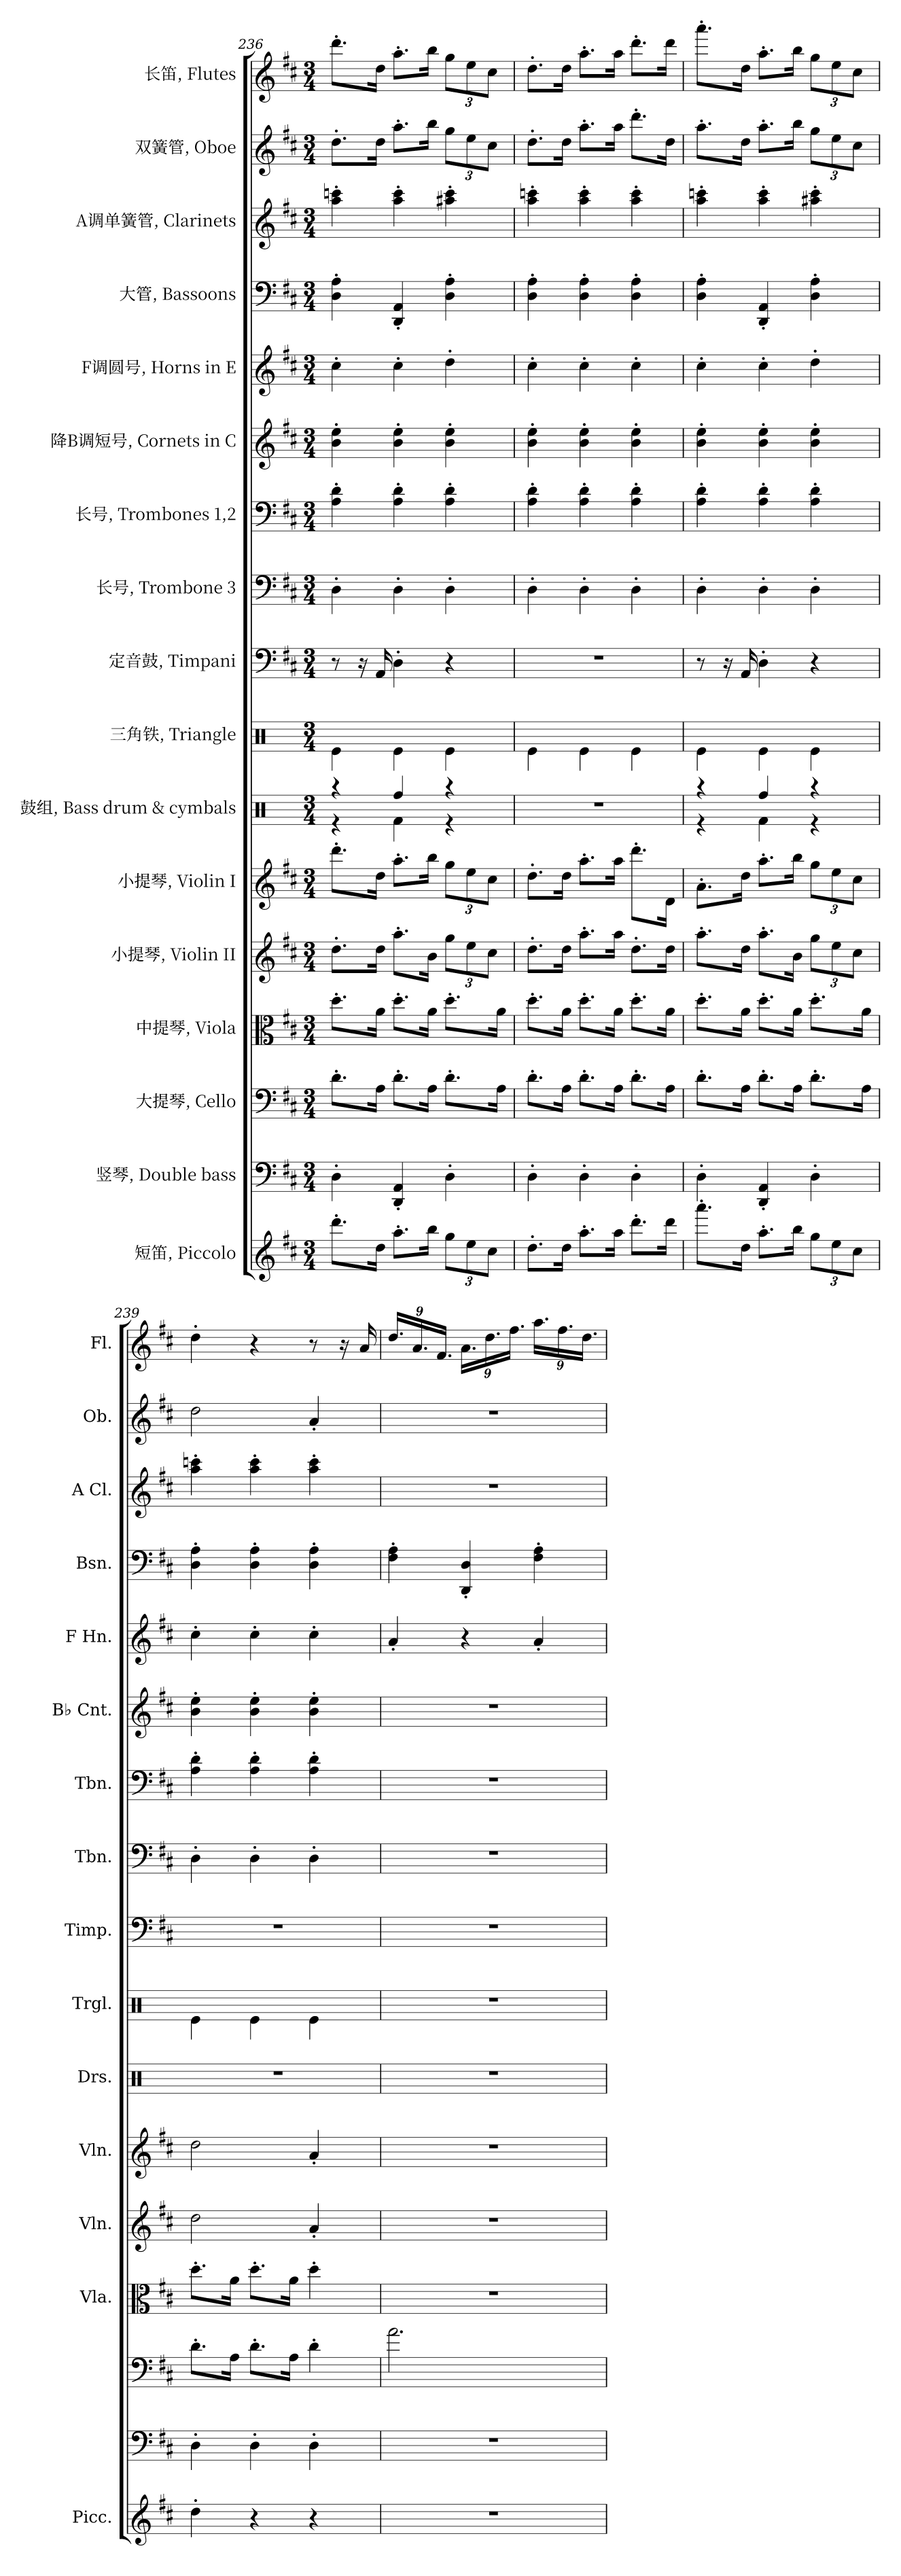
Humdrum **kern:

**kern	**kern	**kern	**kern	**kern	**kern	**kern	**kern	**kern	**kern	**kern	**kern	**kern	**kern	**kern	**kern	**kern
*part17	*part16	*part15	*part14	*part13	*part12	*part11	*part10	*part9	*part8	*part7	*part6	*part5	*part4	*part3	*part2	*part1
*staff17	*staff16	*staff15	*staff14	*staff13	*staff12	*staff11	*staff10	*staff9	*staff8	*staff7	*staff6	*staff5	*staff4	*staff3	*staff2	*staff1
*I"短笛, Piccolo	*I"竖琴, Double bass	*I"大提琴, Cello	*I"中提琴, Viola	*I"小提琴, Violin II	*I"小提琴, Violin I	*I"鼓组, Bass drum &amp; cymbals	*I"三角铁, Triangle	*I"定音鼓, Timpani	*I"长号, Trombone 3	*I"长号, Trombones 1,2	*I"降B调短号, Cornets in C	*I"F调圆号, Horns in E	*I"大管, Bassoons	*I"A调单簧管, Clarinets	*I"双簧管, Oboe	*I"长笛, Flutes
*I'Picc.	*	*	*I'Vla.	*I'Vln.	*I'Vln.	*I'Drs.	*I'Trgl.	*I'Timp.	*I'Tbn.	*I'Tbn.	*I'B♭ Cnt.	*I'F Hn.	*I'Bsn.	*I'A Cl.	*I'Ob.	*I'Fl.
*clefG2	*clefF4	*clefF4	*clefC3	*clefG2	*clefG2	*clefX	*clefX	*clefF4	*clefF4	*clefF4	*clefG2	*clefG2	*clefF4	*clefG2	*clefG2	*clefG2
*ITrd-7c-12	*	*	*	*	*	*	*	*	*	*	*ITrd1c2	*ITrd4c7	*	*ITrd2c3	*	*
*k[f#c#]	*k[f#c#]	*k[f#c#]	*k[f#c#]	*k[f#c#]	*k[f#c#]	*k[]	*k[]	*k[f#c#]	*k[f#c#]	*k[f#c#]	*k[]	*k[f#]	*k[f#c#]	*k[f#c#g#d#a#]	*k[f#c#]	*k[f#c#]
*M3/4	*M3/4	*M3/4	*M3/4	*M3/4	*M3/4	*M3/4	*M3/4	*M3/4	*M3/4	*M3/4	*M3/4	*M3/4	*M3/4	*M3/4	*M3/4	*M3/4
=236	=236	=236	=236	=236	=236	=236	=236	=236	=236	=236	=236	=236	=236	=236	=236	=236
*	*	*	*	*	*	*^	*	*	*	*	*	*	*	*	*	*
8.dddd'\L	4D'\	8.d'\L	8.dd'\L	8.dd'\L	8.ddd'\L	4r	4r	4Re\	8r	4D'\	4A\' 4d\'	4a\' 4dd\'	4f#'\	4D\' 4A\'	4ff#\' 4aan\'	8.dd'\L	8.ddd'\L
.	.	.	.	.	.	.	.	.	16r	.	.	.	.	.	.	.	.
16ddd\Jk	.	16A\Jk	16a\Jk	16dd\Jk	16dd\Jk	.	.	.	16AA/	.	.	.	.	.	.	16dd\Jk	16dd\Jk
8.aaa'\L	4DD/' 4AA/'	8.d'\L	8.dd'\L	8.aa'\L	8.aa'\L	4Rff/	4Rf\	4Re\	4D'\	4D'\	4A\' 4d\'	4a\' 4dd\'	4f#'\	4DD/' 4AA/'	4ff#\' 4aa\'	8.aa'\L	8.aa'\L
16bbb\Jk	.	16A\Jk	16a\Jk	16b\Jk	16bb\Jk	.	.	.	.	.	.	.	.	.	.	16bb\Jk	16bb\Jk
*Xbrackettup	*	*	*	*Xbrackettup	*Xbrackettup	*	*	*	*	*	*	*	*	*	*	*Xbrackettup	*Xbrackettup
12ggg\L	4D'\	8.d'\L	8.dd'\L	12gg\L	12gg\L	4r	4r	4Re\	4r	4D'\	4A\' 4d\'	4a\' 4dd\'	4g'\	4D\' 4A\'	4ff##X\' 4aa\'	12gg\L	12gg\L
12eee\	.	.	.	12ee\	12ee\	.	.	.	.	.	.	.	.	.	.	12ee\	12ee\
12ccc#\J	.	.	.	12cc#\J	12cc#\J	.	.	.	.	.	.	.	.	.	.	12cc#\J	12cc#\J
.	.	16A\Jk	16a\Jk	.	.	.	.	.	.	.	.	.	.	.	.	.	.
*	*	*	*	*	*	*v	*v	*	*	*	*	*	*	*	*	*	*
=237	=237	=237	=237	=237	=237	=237	=237	=237	=237	=237	=237	=237	=237	=237	=237	=237
8.ddd'\L	4D'\	8.d'\L	8.dd'\L	8.dd'\L	8.dd'\L	2.r	4Re\	2.r	4D'\	4A\' 4d\'	4a\' 4dd\'	4f#'\	4D\' 4A\'	4ff#\' 4aan\'	8.dd'\L	8.dd'\L
16ddd\Jk	.	16A\Jk	16a\Jk	16dd\Jk	16dd\Jk	.	.	.	.	.	.	.	.	.	16dd\Jk	16dd\Jk
8.aaa'\L	4D'\	8.d'\L	8.dd'\L	8.aa'\L	8.aa'\L	.	4Re\	.	4D'\	4A\' 4d\'	4a\' 4dd\'	4f#'\	4D\' 4A\'	4ff#\' 4aa\'	8.aa'\L	8.aa'\L
16aaa\Jk	.	16A\Jk	16a\Jk	16aa\Jk	16aa\Jk	.	.	.	.	.	.	.	.	.	16aa\Jk	16aa\Jk
8.dddd'\L	4D'\	8.d'\L	8.dd'\L	8.dd'\L	8.ddd'\L	.	4Re\	.	4D'\	4A\' 4d\'	4a\' 4dd\'	4f#'\	4D\' 4A\'	4ff#\' 4aa\'	8.ddd'\L	8.ddd'\L
16dddd\Jk	.	16A\Jk	16a\Jk	16dd\Jk	16d\Jk	.	.	.	.	.	.	.	.	.	16dd\Jk	16ddd\Jk
=238	=238	=238	=238	=238	=238	=238	=238	=238	=238	=238	=238	=238	=238	=238	=238	=238
*	*	*	*	*	*	*^	*	*	*	*	*	*	*	*	*	*
8.aaaa'\L	4D'\	8.d'\L	8.dd'\L	8.aa'\L	8.a'\L	4r	4r	4Re\	8r	4D'\	4A\' 4d\'	4a\' 4dd\'	4f#'\	4D\' 4A\'	4ff#\' 4aan\'	8.aa'\L	8.aaa'\L
.	.	.	.	.	.	.	.	.	16r	.	.	.	.	.	.	.	.
16ddd\Jk	.	16A\Jk	16a\Jk	16dd\Jk	16dd\Jk	.	.	.	16AA/	.	.	.	.	.	.	16dd\Jk	16dd\Jk
8.aaa'\L	4DD/' 4AA/'	8.d'\L	8.dd'\L	8.aa'\L	8.aa'\L	4Rff/	4Rf\	4Re\	4D'\	4D'\	4A\' 4d\'	4a\' 4dd\'	4f#'\	4DD/' 4AA/'	4ff#\' 4aa\'	8.aa'\L	8.aa'\L
16bbb\Jk	.	16A\Jk	16a\Jk	16b\Jk	16bb\Jk	.	.	.	.	.	.	.	.	.	.	16bb\Jk	16bb\Jk
12ggg\L	4D'\	8.d'\L	8.dd'\L	12gg\L	12gg\L	4r	4r	4Re\	4r	4D'\	4A\' 4d\'	4a\' 4dd\'	4g'\	4D\' 4A\'	4ff##X\' 4aa\'	12gg\L	12gg\L
12eee\	.	.	.	12ee\	12ee\	.	.	.	.	.	.	.	.	.	.	12ee\	12ee\
12ccc#\J	.	.	.	12cc#\J	12cc#\J	.	.	.	.	.	.	.	.	.	.	12cc#\J	12cc#\J
.	.	16A\Jk	16a\Jk	.	.	.	.	.	.	.	.	.	.	.	.	.	.
*	*	*	*	*	*	*v	*v	*	*	*	*	*	*	*	*	*	*
!!LO:PB:g=z
=239	=239	=239	=239	=239	=239	=239	=239	=239	=239	=239	=239	=239	=239	=239	=239	=239
4ddd'\	4D'\	8.d'\L	8.dd'\L	2dd\	2dd\	2.r	4Re\	2.r	4D'\	4A\' 4d\'	4a\' 4dd\'	4f#'\	4D\' 4A\'	4ff#\' 4aan\'	2dd\	4dd'\
.	.	16A\Jk	16a\Jk	.	.	.	.	.	.	.	.	.	.	.	.	.
4r	4D'\	8.d'\L	8.dd'\L	.	.	.	4Re\	.	4D'\	4A\' 4d\'	4a\' 4dd\'	4f#'\	4D\' 4A\'	4ff#\' 4aa\'	.	4r
.	.	16A\Jk	16a\Jk	.	.	.	.	.	.	.	.	.	.	.	.	.
4r	4D'\	4d'\	4dd'\	4a'/	4a'/	.	4Re\	.	4D'\	4A\' 4d\'	4a\' 4dd\'	4f#'\	4D\' 4A\'	4ff#\' 4aa\'	4a'/	8r
.	.	.	.	.	.	.	.	.	.	.	.	.	.	.	.	16r
.	.	.	.	.	.	.	.	.	.	.	.	.	.	.	.	16a/
=240	=240	=240	=240	=240	=240	=240	=240	=240	=240	=240	=240	=240	=240	=240	=240	=240
2.r	2.r	2.a\	2.r	2.r	2.r	2.r	2.r	2.r	2.r	2.r	2.r	4d'/	4F#\' 4A\'	2.r	2.r	18.dd/LL
.	.	.	.	.	.	.	.	.	.	.	.	.	.	.	.	18.a/
.	.	.	.	.	.	.	.	.	.	.	.	.	.	.	.	18.f#/JJ
.	.	.	.	.	.	.	.	.	.	.	.	4r	4DD/' 4D/'	.	.	18.a\LL
.	.	.	.	.	.	.	.	.	.	.	.	.	.	.	.	18.dd\
.	.	.	.	.	.	.	.	.	.	.	.	.	.	.	.	18.ff#\JJ
.	.	.	.	.	.	.	.	.	.	.	.	4d'/	4F#\' 4A\'	.	.	18.aa\LL
.	.	.	.	.	.	.	.	.	.	.	.	.	.	.	.	18.ff#\
.	.	.	.	.	.	.	.	.	.	.	.	.	.	.	.	18.dd\JJ
=	=	=	=	=	=	=	=	=	=	=	=	=	=	=	=	=
*-	*-	*-	*-	*-	*-	*-	*-	*-	*-	*-	*-	*-	*-	*-	*-	*-
